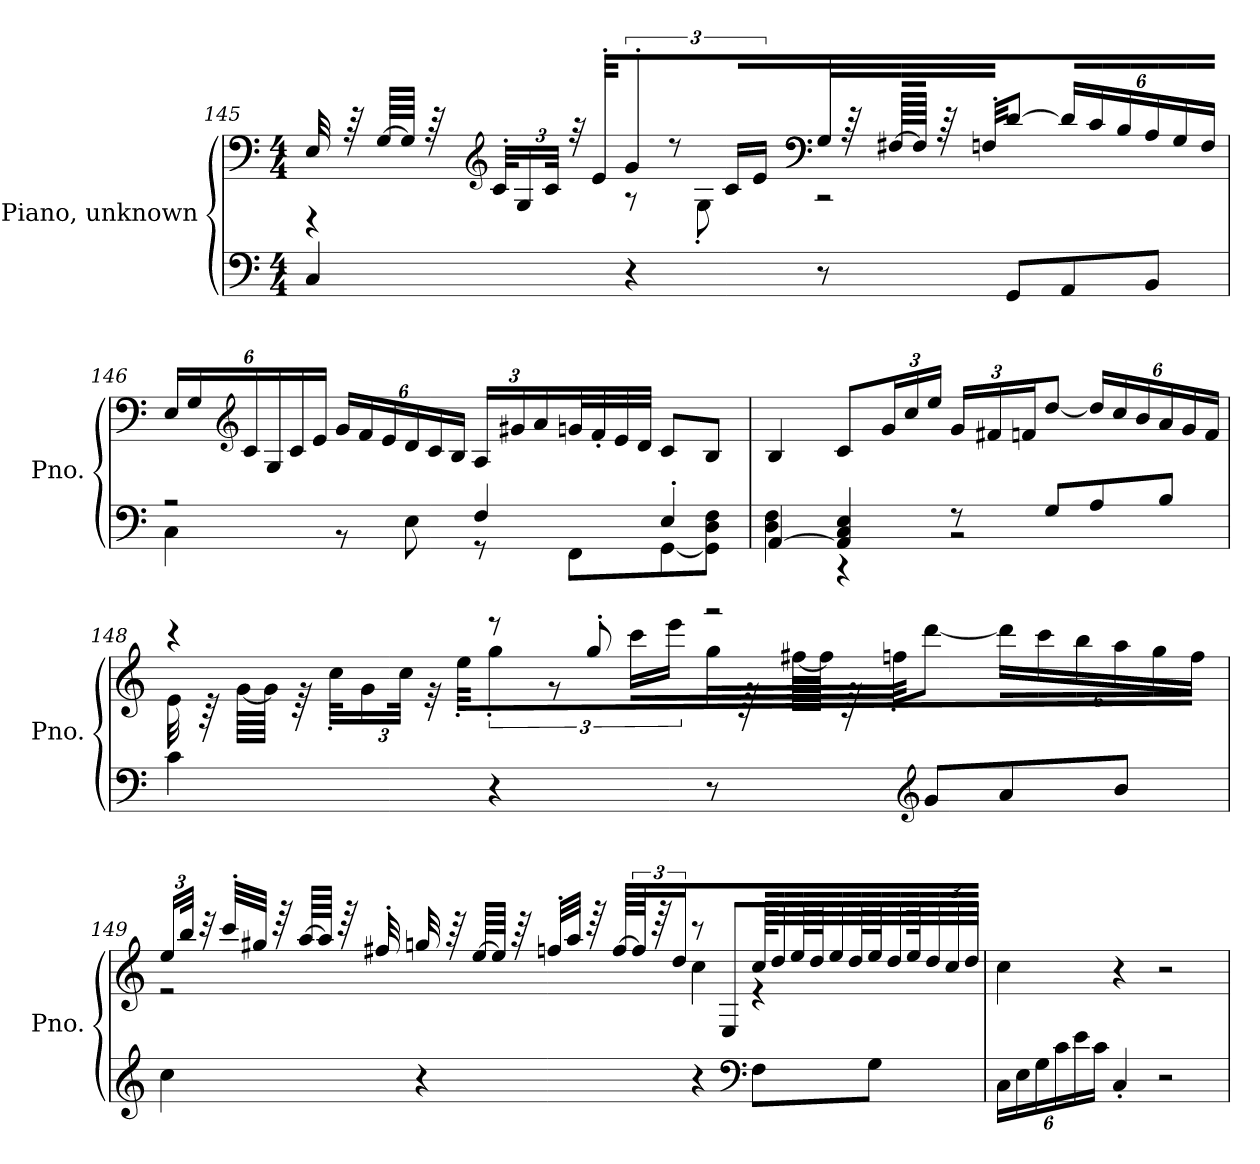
**kern	**kern
*part1	*part1
*staff2	*staff1
*I"Piano, unknown	*
*I'Pno.	*
!!LO:LB:g=z
*clefF4	*clefF4
*k[]	*k[]
*M4/4	*M4/4
=145	=145
*	*^
4C/	32E/	4r
.	64r	.
.	[64G/LLLL	.
.	64G/JJJJ]	.
.	64r	.
*	*clefG2	*
.	32c'/KLL	.
*	*Xbrackettup	*
.	24G/	.
.	48c/JJk	.
.	32r	.
.	32e'/KKL	.
*	*brackettup	*
4r	12g'/J	8r
.	12r	.
.	.	8G'\
.	24c/LL	.
.	24e/JJ	.
*	*clefF4	*
8r	32G/	2r
.	64r	.
.	[64F#X/LLLL	.
.	64F#/JJJJ]	.
.	64r	.
.	32Fn'/KKL	.
8GG/L	[8d/J	.
*	*Xbrackettup	*
8AA/	24d/LL]	.
.	24c/	.
.	24B/	.
8BB/J	24A/	.
.	24G/	.
.	24F/JJ	.
*	*v	*v
!!LO:LB:g=z
=146	=146
*^	*
2r	4C\	24E/LL
.	.	24G/
*	*	*clefG2
.	.	24c/
.	.	24G/
.	.	24c/
.	.	24e/JJ
.	8r	24g/LL
.	.	24f/
.	.	24e/
.	8E\	24d/
.	.	24c/
.	.	24B/JJ
4F/	8r	24A/LL
.	.	24g#X/
.	.	24a/
.	8FF\L	32gn/L
.	.	32f'/
.	.	32e/
.	.	32d/JJJ
4E'/	[8GG\	8c/L
.	8GG\] 8D\ 8F\J	8B/J
=147	=147	=147
[4AA/	4D\ 4F\	4B/
4AA/] 4C/ 4E/	4r	8c/L
.	.	24g/L
.	.	24cc/
.	.	24ee/JJ
8r	2r	24g/LL
.	.	24f#X/
.	.	24fn/J
8G/L	.	[8dd/J
8A/	.	24dd/LL]
.	.	24cc/
.	.	24b/
8B/J	.	24a/
.	.	24g/
.	.	24f/JJ
*v	*v	*
!!LO:LB:g=z
=148	=148
*	*^
4c\	4r	32e\
.	.	64r
.	.	[64g\LLLL
.	.	64g\JJJJ]
.	.	64r
.	.	32cc'\KLL
.	.	24g\
.	.	48cc\JJk
.	.	32r
.	.	32ee'\KKL
*	*	*brackettup
4r	8r	12gg'\J
.	.	12r
.	8gg'/	.
.	.	24ccc\LL
.	.	24eee\JJ
8r	2r	32gg\
.	.	64r
.	.	[64ff#X\LLLL
.	.	64ff#\JJJJ]
.	.	64r
.	.	32ffn'\KKL
*clefG2	*	*
8g/L	.	[8ddd\J
*	*	*Xbrackettup
8a/	.	24ddd\LL]
.	.	24ccc\
.	.	24bb\
8b/J	.	24aa\
.	.	24gg\
.	.	24ff\JJ
!!LO:LB:g=z	!!
=149	=149	=149
4cc\	24ee/LL	2r
.	48bb/JJk	.
.	32r	.
.	32ccc'/LLL	.
.	32gg#X/JJJ	.
.	64r	.
.	[64aa/LLLL	.
.	64aa/JJJJ]	.
.	64r	.
.	32ff#X'/	.
4r	32ggn/	.
.	64r	.
.	[64ee/LLLL	.
.	64ee/JJJJ]	.
.	64r	.
.	32ffn'/LLL	.
.	32aa/JJJ	.
.	64r	.
.	[64ff/LLLL	.
*	*brackettup	*
.	96ff/JJJJ]	.
.	96r	.
.	24dd/	.
4r	8r	4cc\
.	8E/L	.
*clefF4	*	*
8F\L	64cc/KLL	4r
.	32dd/	.
.	64ee/L	.
.	64dd/J	.
.	32ee/	.
.	64dd/L	.
8G\J	64ee/J	.
.	32dd/	.
.	64ee/K	.
*	*Xbrackettup	*
.	48dd/	.
.	48cc/	.
.	48dd/JJJ	.
*	*v	*v
!!LO:LB:g=z
=150	=150
*Xbrackettup	*
24C\LL	4cc\
24E\	.
24G\	.
24c\	.
24e\	.
24c\JJ	.
4C'/	4r
2r	2r
=	=
*-	*-
